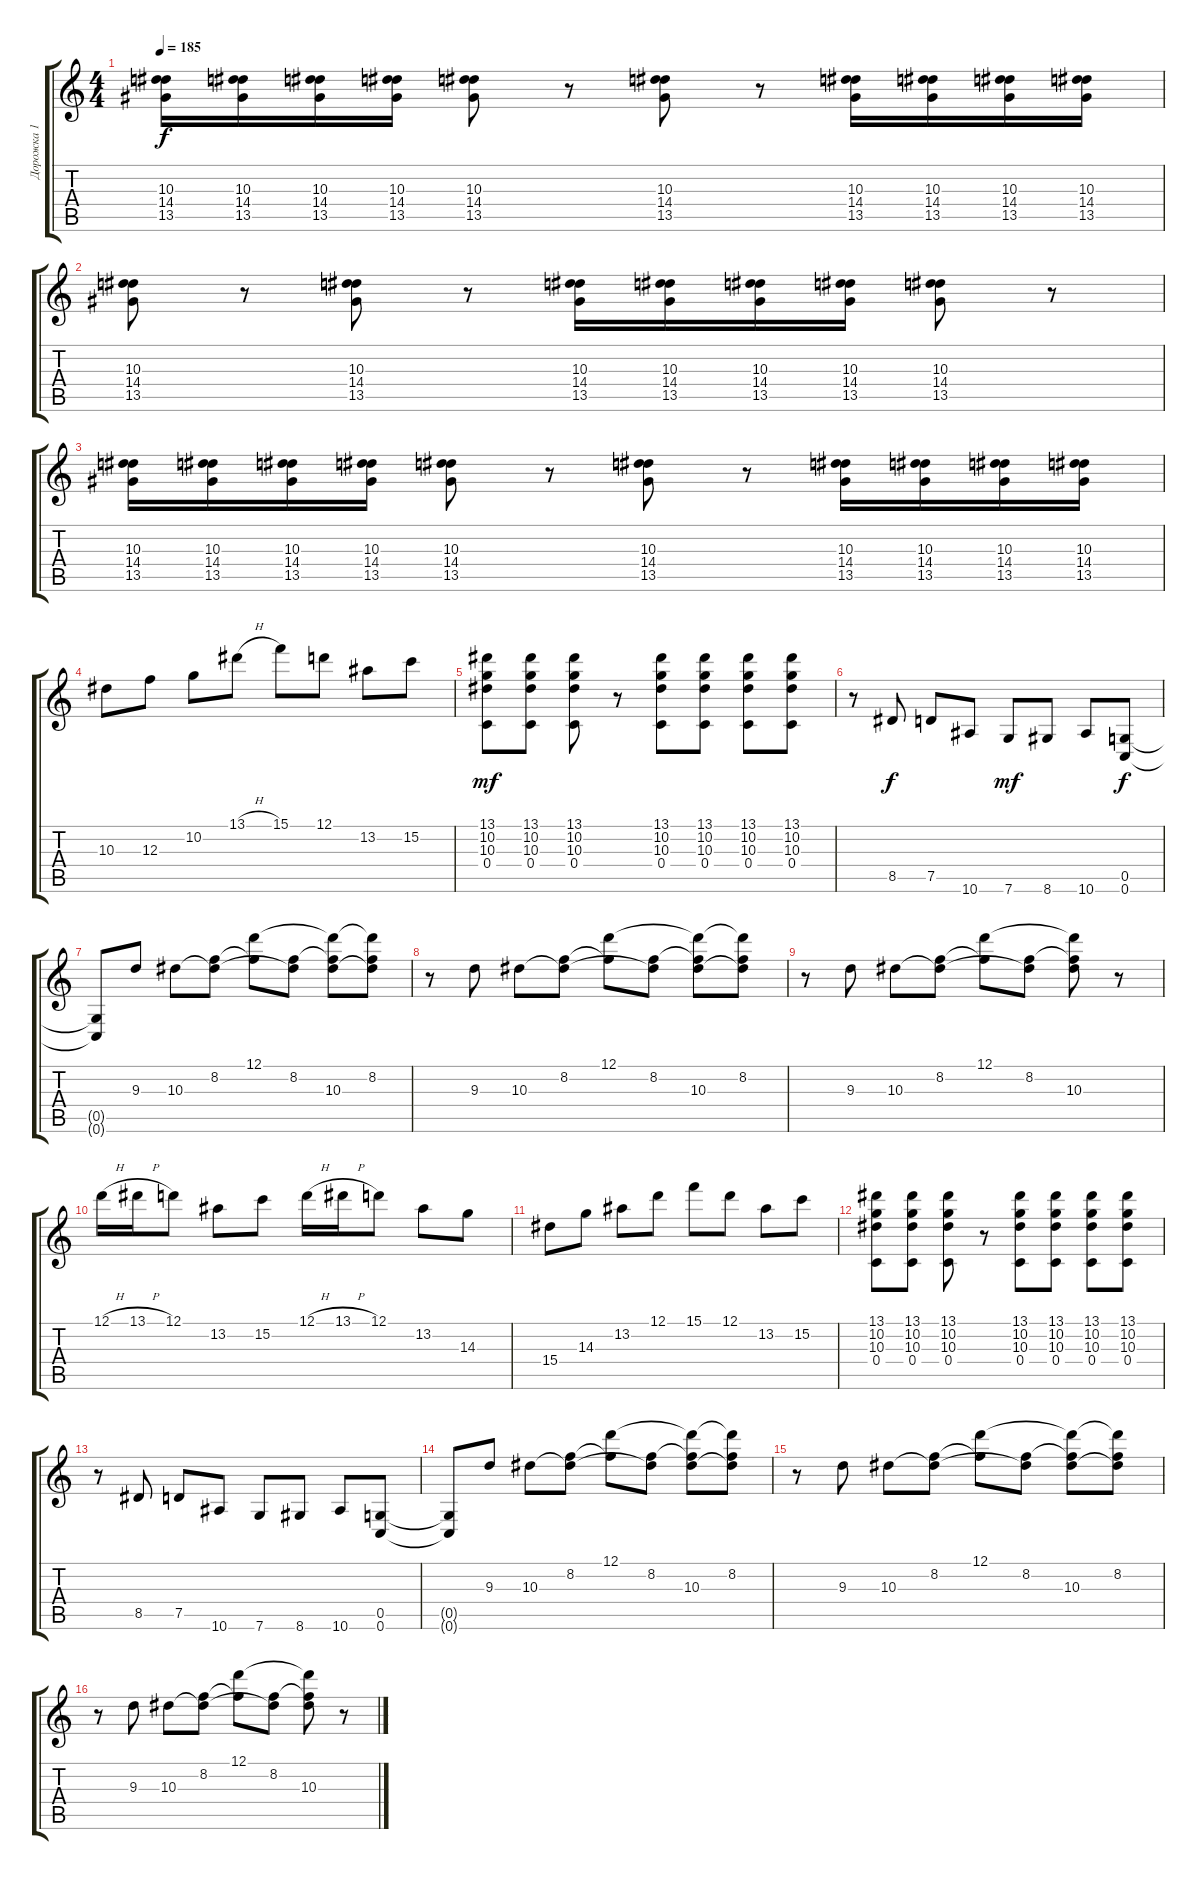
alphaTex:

\track ("Дорожка 1" "Дорожка 1") {instrument distortionguitar}
\staff {score tabs}
\tuning (D4 A3 F3 C3 G2 C2) {hide}
\ts (4 4)
\tempo 185
\clef g2
\ks c
(10.3 14.4 13.5).16{dy f} (10.3 14.4 13.5).16 (10.3 14.4 13.5).16 (10.3 14.4 13.5).16 (10.3 14.4 13.5).8 r.8 (10.3 14.4 13.5).8 r.8 (10.3 14.4 13.5).16 (10.3 14.4 13.5).16 (10.3 14.4 13.5).16 (10.3 14.4 13.5).16 |
(10.3 14.4 13.5).8 r.8 (10.3 14.4 13.5).8 r.8 (10.3 14.4 13.5).16 (10.3 14.4 13.5).16 (10.3 14.4 13.5).16 (10.3 14.4 13.5).16 (10.3 14.4 13.5).8 r.8 |
(10.3 14.4 13.5).16 (10.3 14.4 13.5).16 (10.3 14.4 13.5).16 (10.3 14.4 13.5).16 (10.3 14.4 13.5).8 r.8 (10.3 14.4 13.5).8 r.8 (10.3 14.4 13.5).16 (10.3 14.4 13.5).16 (10.3 14.4 13.5).16 (10.3 14.4 13.5).16 |
10.3.8 12.3.8 10.2.8 13.1{h}.8 15.1.8 12.1.8 13.2.8 15.2.8 |
(13.1 10.2 10.3 0.4).8{dy mf} (13.1 10.2 10.3 0.4).8 (13.1 10.2 10.3 0.4).8 r.8 (13.1 10.2 10.3 0.4).8 (13.1 10.2 10.3 0.4).8 (13.1 10.2 10.3 0.4).8 (13.1 10.2 10.3 0.4).8 |
r.8 8.5.8{dy f} 7.5.8 10.6.8 7.6.8{dy mf} 8.6.8 10.6.8 (0.5 0.6).8{dy f} |
(0.5{t} 0.6{t}).8 9.3.8 10.3.8 (8.2 10.3{t}).8 (12.1 8.2{t}).8 (8.2 10.3{t}).8 (12.1{t} 8.2{t} 10.3).8 (12.1{t} 8.2 10.3{t}).8 |
r.8 9.3.8 10.3.8 (8.2 10.3{t}).8 (12.1 8.2{t}).8 (8.2 10.3{t}).8 (12.1{t} 8.2{t} 10.3).8 (12.1{t} 8.2 10.3{t}).8 |
r.8 9.3.8 10.3.8 (8.2 10.3{t}).8 (12.1 8.2{t}).8 (8.2 10.3{t}).8 (12.1{t} 8.2{t} 10.3).8 r.8 |
12.1{h}.16 13.1{h}.16 12.1.8 13.2.8 15.2.8 12.1{h}.16 13.1{h}.16 12.1.8 13.2.8 14.3.8 |
15.4.8 14.3.8 13.2.8 12.1.8 15.1.8 12.1.8 13.2.8 15.2.8 |
(13.1 10.2 10.3 0.4).8 (13.1 10.2 10.3 0.4).8 (13.1 10.2 10.3 0.4).8 r.8 (13.1 10.2 10.3 0.4).8 (13.1 10.2 10.3 0.4).8 (13.1 10.2 10.3 0.4).8 (13.1 10.2 10.3 0.4).8 |
r.8 8.5.8 7.5.8 10.6.8 7.6.8 8.6.8 10.6.8 (0.5 0.6).8 |
(0.5{t} 0.6{t}).8 9.3.8 10.3.8 (8.2 10.3{t}).8 (12.1 8.2{t}).8 (8.2 10.3{t}).8 (12.1{t} 8.2{t} 10.3).8 (12.1{t} 8.2 10.3{t}).8 |
r.8 9.3.8 10.3.8 (8.2 10.3{t}).8 (12.1 8.2{t}).8 (8.2 10.3{t}).8 (12.1{t} 8.2{t} 10.3).8 (12.1{t} 8.2 10.3{t}).8 |
r.8 9.3.8 10.3.8 (8.2 10.3{t}).8 (12.1 8.2{t}).8 (8.2 10.3{t}).8 (12.1{t} 8.2{t} 10.3).8 r.8
